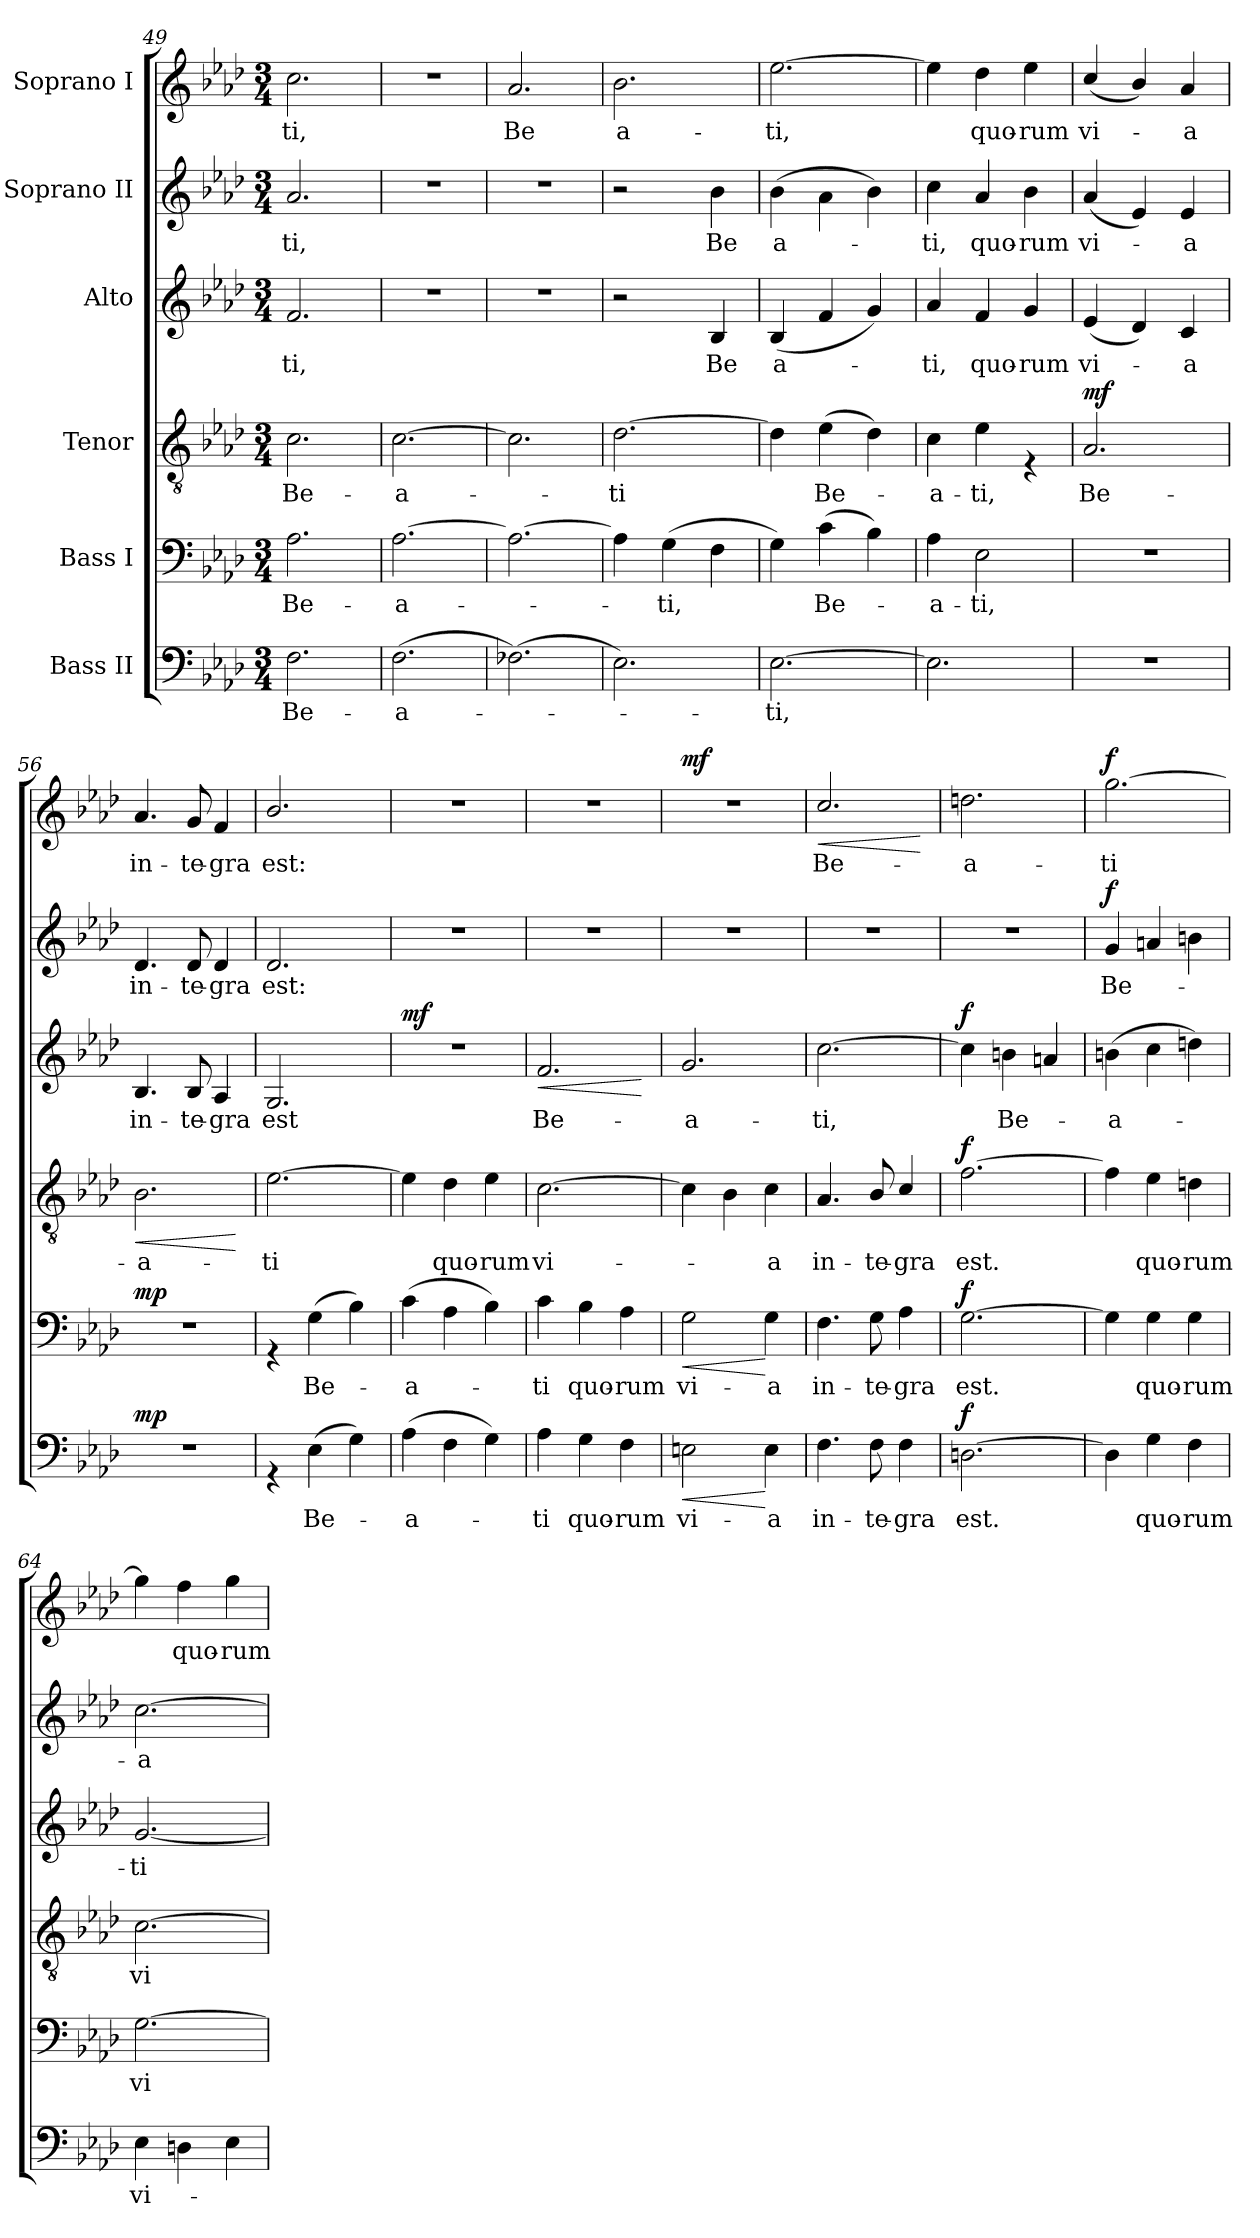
**kern	**text	**dynam	**kern	**text	**dynam	**kern	**text	**dynam	**kern	**text	**dynam	**kern	**text	**dynam	**kern	**text	**dynam
*part6	*part6	*part6	*part5	*part5	*part5	*part4	*part4	*part4	*part3	*part3	*part3	*part2	*part2	*part2	*part1	*part1	*part1
*staff6	*staff6	*staff6	*staff5	*staff5	*staff5	*staff4	*staff4	*staff4	*staff3	*staff3	*staff3	*staff2	*staff2	*staff2	*staff1	*staff1	*staff1
*I"Bass II	*	*	*I"Bass I	*	*	*I"Tenor	*	*	*I"Alto	*	*	*I"Soprano II	*	*	*I"Soprano I	*	*
*clefF4	*	*	*clefF4	*	*	*clefGv2	*	*	*clefG2	*	*	*clefG2	*	*	*clefG2	*	*
*k[b-e-a-d-]	*	*	*k[b-e-a-d-]	*	*	*k[b-e-a-d-]	*	*	*k[b-e-a-d-]	*	*	*k[b-e-a-d-]	*	*	*k[b-e-a-d-]	*	*
*A-:	*	*	*A-:	*	*	*A-:	*	*	*A-:	*	*	*A-:	*	*	*A-:	*	*
*M3/4	*	*	*M3/4	*	*	*M3/4	*	*	*M3/4	*	*	*M3/4	*	*	*M3/4	*	*
=49	=49	=49	=49	=49	=49	=49	=49	=49	=49	=49	=49	=49	=49	=49	=49	=49	=49
!	!LO:LY:b	!	!	!LO:LY:b	!	!	!LO:LY:b	!	!	!LO:LY:b	!	!	!LO:LY:b	!	!	!LO:LY:b	!
2.F\	Be-	.	2.A-\	Be-	.	2.c\	Be-	.	2.f/	-ti,	.	2.a-/	ti,	.	2.cc\	ti,	.
=50	=50	=50	=50	=50	=50	=50	=50	=50	=50	=50	=50	=50	=50	=50	=50	=50	=50
!	!LO:LY:b	!	!	!LO:LY:b	!	!	!LO:LY:b	!	!	!	!	!	!	!	!	!	!
(>2.F\	-a-	.	[2.A-\	-a-	.	[2.c\	-a-	.	2.r	.	.	2.r	.	.	2.r	.	.
!!LO:PB:g=z
=51	=51	=51	=51	=51	=51	=51	=51	=51	=51	=51	=51	=51	=51	=51	=51	=51	=51
!	!	!	!	!	!	!	!	!	!	!	!	!	!	!	!	!LO:LY:b	!
(>2.F-X\)	.	.	2.A-\_	.	.	2.c\]	.	.	2.r	.	.	2.r	.	.	2.a-/	Be	.
=52	=52	=52	=52	=52	=52	=52	=52	=52	=52	=52	=52	=52	=52	=52	=52	=52	=52
!	!	!	!	!	!	!	!LO:LY:b	!	!	!	!	!	!	!	!	!LO:LY:b	!
2.E-\)	.	.	4A-\]	.	.	[2.d-\	-ti	.	2r	.	.	2r	.	.	2.b-\	a-	.
!	!	!	!	!LO:LY:b	!	!	!	!	!	!	!	!	!	!	!	!	!
.	.	.	(>4G\	-ti,	.	.	.	.	.	.	.	.	.	.	.	.	.
!	!	!	!	!	!	!	!	!	!	!LO:LY:b	!	!	!LO:LY:b	!	!	!	!
.	.	.	4F\	.	.	.	.	.	4B-/	Be	.	4b-\	Be	.	.	.	.
=53	=53	=53	=53	=53	=53	=53	=53	=53	=53	=53	=53	=53	=53	=53	=53	=53	=53
!	!LO:LY:b	!	!	!	!	!	!	!	!	!LO:LY:b	!	!	!LO:LY:b	!	!	!LO:LY:b	!
[2.E-\	-ti,	.	4G\)	.	.	4d-\]	.	.	(<4B-/	a-	.	(>4b-\	a-	.	[2.ee-\	-ti,	.
!	!	!	!	!LO:LY:b	!	!	!LO:LY:b	!	!	!	!	!	!	!	!	!	!
.	.	.	(>4c\	Be-	.	(>4e-\	Be-	.	4f/	.	.	4a-\	.	.	.	.	.
.	.	.	4B-\)	.	.	4d-\)	.	.	4g/)	.	.	4b-\)	.	.	.	.	.
=54	=54	=54	=54	=54	=54	=54	=54	=54	=54	=54	=54	=54	=54	=54	=54	=54	=54
!	!	!	!	!LO:LY:b	!	!	!LO:LY:b	!	!	!LO:LY:b	!	!	!LO:LY:b	!	!	!	!
2.E-\]	.	.	4A-\	-a-	.	4c\	-a-	.	4a-/	-ti,	.	4cc\	-ti,	.	4ee-\]	.	.
!	!	!	!	!LO:LY:b	!	!	!LO:LY:b	!	!	!LO:LY:b	!	!	!LO:LY:b	!	!	!LO:LY:b	!
.	.	.	2E-\	-ti,	.	4e-\	-ti,	.	4f/	quo-	.	4a-/	quo-	.	4dd-\	quo-	.
!	!	!	!	!	!	!	!	!	!	!LO:LY:b	!	!	!LO:LY:b	!	!	!LO:LY:b	!
.	.	.	.	.	.	4rE	.	.	4g/	-rum	.	4b-\	-rum	.	4ee-\	-rum	.
=55	=55	=55	=55	=55	=55	=55	=55	=55	=55	=55	=55	=55	=55	=55	=55	=55	=55
!	!	!	!	!	!	!	!LO:LY:b	!LO:DY:a	!	!LO:LY:b	!	!	!LO:LY:b	!	!	!LO:LY:b	!
2.r	.	.	2.r	.	.	2.A-/	Be-	mf	(<4e-/	vi-	.	(<4a-/	vi-	.	(<4cc/	vi-	.
.	.	.	.	.	.	.	.	.	4d-/)	.	.	4e-/)	.	.	4b-/)	.	.
!	!	!	!	!	!	!	!	!	!	!LO:LY:b	!	!	!LO:LY:b	!	!	!LO:LY:b	!
.	.	.	.	.	.	.	.	.	4c/	-a	.	4e-/	-a	.	4a-/	-a	.
=56	=56	=56	=56	=56	=56	=56	=56	=56	=56	=56	=56	=56	=56	=56	=56	=56	=56
!	!	!LO:DY:a	!	!	!LO:DY:a	!	!LO:LY:b	!LO:HP:b	!	!LO:LY:b	!	!	!LO:LY:b	!	!	!LO:LY:b	!
2.r	.	mp	2.r	.	mp	2.B-\	-a-	<	4.B-/	in-	.	4.d-/	in-	.	4.a-/	in-	.
!	!	!	!	!	!	!	!	!	!	!LO:LY:b	!	!	!LO:LY:b	!	!	!LO:LY:b	!
.	.	.	.	.	.	.	.	.	8B-/	-te-	.	8d-/	-te-	.	8g/	-te-	.
!	!	!	!	!	!	!	!	!	!	!LO:LY:b	!	!	!LO:LY:b	!	!	!LO:LY:b	!
.	.	.	.	.	.	.	.	.	4A-/	-gra	.	4d-/	-gra	.	4f/	-gra	.
.	.	.	.	.	.	.	.	[	.	.	.	.	.	.	.	.	.
=57	=57	=57	=57	=57	=57	=57	=57	=57	=57	=57	=57	=57	=57	=57	=57	=57	=57
!	!	!	!	!	!	!	!LO:LY:b	!	!	!LO:LY:b	!	!	!LO:LY:b	!	!	!LO:LY:b	!
4rGG	.	.	4rGG	.	.	[2.e-\	-ti	.	2.G/	est	.	2.d-/	est:	.	2.b-/	est:	.
!	!LO:LY:b	!	!	!LO:LY:b	!	!	!	!	!	!	!	!	!	!	!	!	!
(>4E-\	Be-	.	(>4G\	Be-	.	.	.	.	.	.	.	.	.	.	.	.	.
4G\)	.	.	4B-\)	.	.	.	.	.	.	.	.	.	.	.	.	.	.
=58	=58	=58	=58	=58	=58	=58	=58	=58	=58	=58	=58	=58	=58	=58	=58	=58	=58
!	!LO:LY:b	!	!	!LO:LY:b	!	!	!	!	!	!	!LO:DY:a	!	!	!	!	!	!
(>4A-\	-a-	.	(>4c\	-a-	.	4e-\]	.	.	2.r	.	mf	2.r	.	.	2.r	.	.
!	!	!	!	!	!	!	!LO:LY:b	!	!	!	!	!	!	!	!	!	!
4F\	.	.	4A-\	.	.	4d-\	quo-	.	.	.	.	.	.	.	.	.	.
!	!	!	!	!	!	!	!LO:LY:b	!	!	!	!	!	!	!	!	!	!
4G\)	.	.	4B-\)	.	.	4e-\	-rum	.	.	.	.	.	.	.	.	.	.
=59	=59	=59	=59	=59	=59	=59	=59	=59	=59	=59	=59	=59	=59	=59	=59	=59	=59
!	!LO:LY:b	!	!	!LO:LY:b	!	!	!LO:LY:b	!	!	!LO:LY:b	!LO:HP:b	!	!	!	!	!	!
4A-\	-ti	.	4c\	-ti	.	[2.c\	vi-	.	2.f/	Be-	<	2.r	.	.	2.r	.	.
!	!LO:LY:b	!	!	!LO:LY:b	!	!	!	!	!	!	!	!	!	!	!	!	!
4G\	quo-	.	4B-\	quo-	.	.	.	.	.	.	.	.	.	.	.	.	.
!	!LO:LY:b	!	!	!LO:LY:b	!	!	!	!	!	!	!	!	!	!	!	!	!
4F\	-rum	.	4A-\	-rum	.	.	.	.	.	.	.	.	.	.	.	.	.
.	.	.	.	.	.	.	.	.	.	.	[	.	.	.	.	.	.
=60	=60	=60	=60	=60	=60	=60	=60	=60	=60	=60	=60	=60	=60	=60	=60	=60	=60
!	!LO:LY:b	!LO:HP:b	!	!LO:LY:b	!LO:HP:b	!	!	!	!	!LO:LY:b	!	!	!	!	!	!	!LO:DY:a
2En\	vi-	<	2G\	vi-	<	4c\]	.	.	2.g/	-a-	.	2.r	.	.	2.r	.	mf
.	.	.	.	.	.	4B-\	.	.	.	.	.	.	.	.	.	.	.
!	!LO:LY:b	!	!	!LO:LY:b	!	!	!LO:LY:b	!	!	!	!	!	!	!	!	!	!
4E\	-a	[	4G\	-a	[	4c\	-a	.	.	.	.	.	.	.	.	.	.
!!LO:LB:g=z
=61	=61	=61	=61	=61	=61	=61	=61	=61	=61	=61	=61	=61	=61	=61	=61	=61	=61
!	!LO:LY:b	!	!	!LO:LY:b	!	!	!LO:LY:b	!	!	!LO:LY:b	!	!	!	!	!	!LO:LY:b	!LO:HP:b
4.F\	in-	.	4.F\	in-	.	4.A-/	in-	.	[2.cc\	-ti,	.	2.r	.	.	2.cc/	Be-	<
!	!LO:LY:b	!	!	!LO:LY:b	!	!	!LO:LY:b	!	!	!	!	!	!	!	!	!	!
8F\	-te-	.	8G\	-te-	.	8B-/	-te-	.	.	.	.	.	.	.	.	.	.
!	!LO:LY:b	!	!	!LO:LY:b	!	!	!LO:LY:b	!	!	!	!	!	!	!	!	!	!
4F\	-gra	.	4A-\	-gra	.	4c/	-gra	.	.	.	.	.	.	.	.	.	.
.	.	.	.	.	.	.	.	.	.	.	.	.	.	.	.	.	[
=62	=62	=62	=62	=62	=62	=62	=62	=62	=62	=62	=62	=62	=62	=62	=62	=62	=62
!	!LO:LY:b	!LO:DY:a	!	!LO:LY:b	!LO:DY:a	!	!LO:LY:b	!LO:DY:a	!	!	!LO:DY:a	!	!	!	!	!LO:LY:b	!
[2.Dn\	est.	f	[2.G\	est.	f	[2.f\	est.	f	4cc\]	.	f	2.r	.	.	2.ddn\	-a-	.
!	!	!	!	!	!	!	!	!	!	!LO:LY:b	!	!	!	!	!	!	!
.	.	.	.	.	.	.	.	.	4bn\	Be-	.	.	.	.	.	.	.
.	.	.	.	.	.	.	.	.	4an/	.	.	.	.	.	.	.	.
=63	=63	=63	=63	=63	=63	=63	=63	=63	=63	=63	=63	=63	=63	=63	=63	=63	=63
!	!	!	!	!	!	!	!	!	!	!LO:LY:b	!	!	!LO:LY:b	!LO:DY:a	!	!LO:LY:b	!LO:DY:a
4D\]	.	.	4G\]	.	.	4f\]	.	.	(>4bn\	-a-	.	4g/	Be-	f	[2.gg\	-ti	f
!	!LO:LY:b	!	!	!LO:LY:b	!	!	!LO:LY:b	!	!	!	!	!	!	!	!	!	!
4G\	quo-	.	4G\	quo-	.	4e-\	quo-	.	4cc\	.	.	4an/	.	.	.	.	.
!	!LO:LY:b	!	!	!LO:LY:b	!	!	!LO:LY:b	!	!	!	!	!	!	!	!	!	!
4F\	-rum	.	4G\	-rum	.	4dn\	-rum	.	4ddn\)	.	.	4bn\	.	.	.	.	.
=64	=64	=64	=64	=64	=64	=64	=64	=64	=64	=64	=64	=64	=64	=64	=64	=64	=64
!	!LO:LY:b	!	!	!LO:LY:b	!	!	!LO:LY:b	!	!	!LO:LY:b	!	!	!LO:LY:b	!	!	!	!
4E-\	vi-	.	[2.G\	vi-	.	[2.c\	vi-	.	[2.g/	-ti	.	[2.cc\	-a-	.	4gg\]	.	.
!	!	!	!	!	!	!	!	!	!	!	!	!	!	!	!	!LO:LY:b	!
4Dn\	.	.	.	.	.	.	.	.	.	.	.	.	.	.	4ff\	quo-	.
!	!	!	!	!	!	!	!	!	!	!	!	!	!	!	!	!LO:LY:b	!
4E-\	.	.	.	.	.	.	.	.	.	.	.	.	.	.	4gg\	-rum	.
=	=	=	=	=	=	=	=	=	=	=	=	=	=	=	=	=	=
*-	*-	*-	*-	*-	*-	*-	*-	*-	*-	*-	*-	*-	*-	*-	*-	*-	*-
